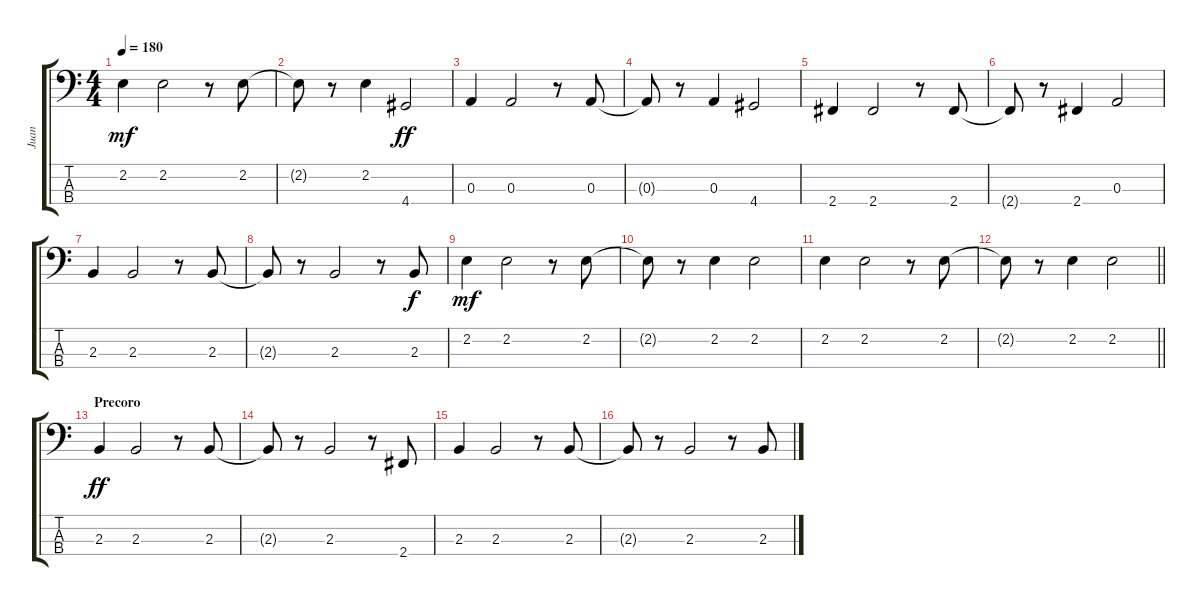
\track ("Juan" "Juan") {instrument electricbassfinger}
\staff {score tabs}
\tuning (G2 D2 A1 E1) {hide}
\ts (4 4)
\tempo 180
\clef f4
\ks c
2.2.4{dy mf} 2.2.2 r.8 2.2.8 |
2.2{t}.8 r.8 2.2.4 4.4.2{dy ff} |
0.3.4 0.3.2 r.8 0.3.8 |
0.3{t}.8 r.8 0.3.4 4.4.2 |
2.4.4 2.4.2 r.8 2.4.8 |
2.4{t}.8 r.8 2.4.4 0.3.2 |
2.3.4 2.3.2 r.8 2.3.8 |
2.3{t}.8 r.8 2.3.2 r.8 2.3.8{dy f} |
2.2.4{dy mf} 2.2.2 r.8 2.2.8 |
2.2{t}.8 r.8 2.2.4 2.2.2 |
2.2.4 2.2.2 r.8 2.2.8 |
\barLineRight lightlight
2.2{t}.8 r.8 2.2.4 2.2.2 |
\section ("" "Precoro")
2.3.4{dy ff} 2.3.2 r.8 2.3.8 |
2.3{t}.8 r.8 2.3.2 r.8 2.4.8 |
2.3.4 2.3.2 r.8 2.3.8 |
2.3{t}.8 r.8 2.3.2 r.8 2.3.8
